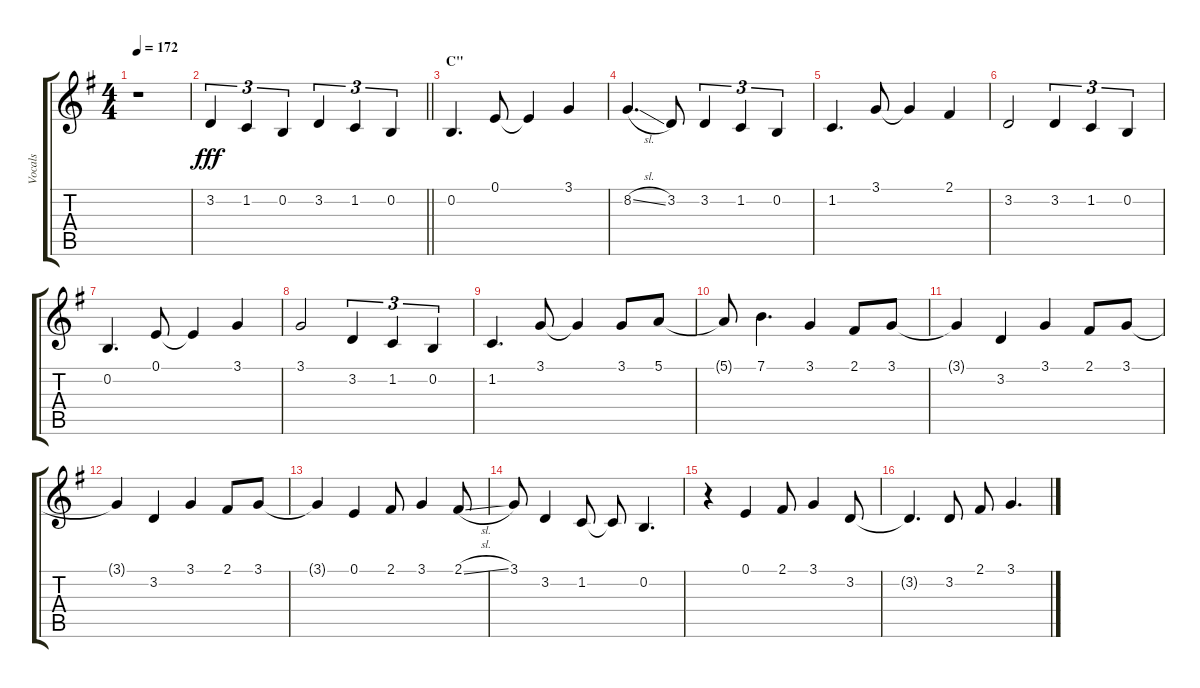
\track ("Vocals" "Vocals") {instrument voiceoohs}
\staff {score tabs}
\tuning (E4 B3 G3 D3 A2 E2) {hide}
\ts (4 4)
\tempo 172
\clef g2
\ks g
r.1{dy fff} |
\barLineRight lightlight
3.2.4{tu (3 2)} 1.2.4{tu (3 2)} 0.2.4{tu (3 2)} 3.2.4{tu (3 2)} 1.2.4{tu (3 2)} 0.2.4{tu (3 2)} |
\section ("" "C\"")
0.2.4{d} 0.1.8 0.1{t}.4 3.1.4 |
8.2{sl}.4{d} 3.2.8 3.2.4{tu (3 2)} 1.2.4{tu (3 2)} 0.2.4{tu (3 2)} |
1.2.4{d} 3.1.8 3.1{t}.4 2.1.4 |
3.2.2 3.2.4{tu (3 2)} 1.2.4{tu (3 2)} 0.2.4{tu (3 2)} |
0.2.4{d} 0.1.8 0.1{t}.4 3.1.4 |
3.1.2 3.2.4{tu (3 2)} 1.2.4{tu (3 2)} 0.2.4{tu (3 2)} |
1.2.4{d} 3.1.8 3.1{t}.4 3.1.8 5.1.8 |
5.1{t}.8 7.1.4{d} 3.1.4 2.1.8 3.1.8 |
3.1{t}.4 3.2.4 3.1.4 2.1.8 3.1.8 |
3.1{t}.4 3.2.4 3.1.4 2.1.8 3.1.8 |
3.1{t}.4 0.1.4 2.1.8 3.1.4 2.1{sl}.8 |
3.1.8 3.2.4 1.2.8 1.2{t}.8 0.2.4{d} |
r.4 0.1.4 2.1.8 3.1.4 3.2.8 |
3.2{t}.4{d} 3.2.8 2.1.8 3.1.4{d}
